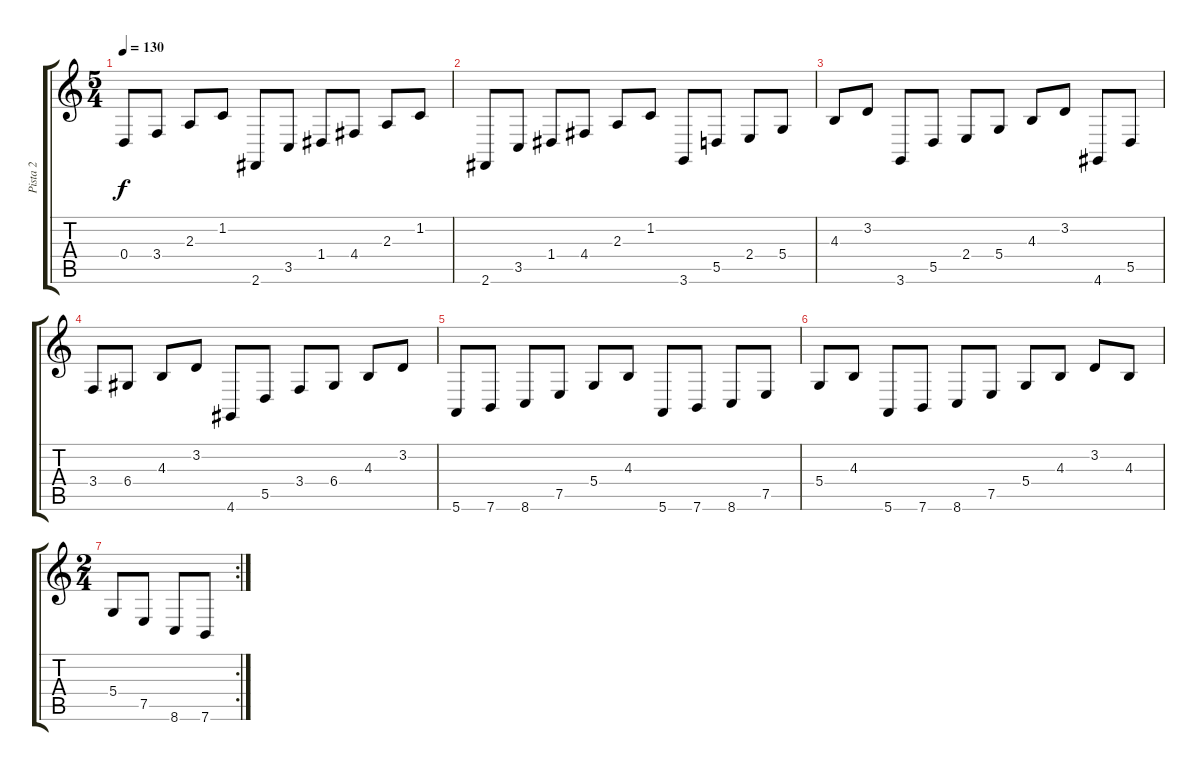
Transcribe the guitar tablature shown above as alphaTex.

\track ("Pista 2" "Pista 2") {instrument acousticgrandpiano}
\staff {score tabs}
\tuning (E4 B3 G3 D3 A2 E2) {hide}
\ts (5 4)
\tempo 130
\clef g2
\ks c
0.4.8{dy f} 3.4.8 2.3.8 1.2.8 2.6.8 3.5.8 1.4.8 4.4.8 2.3.8 1.2.8 |
2.6.8 3.5.8 1.4.8 4.4.8 2.3.8 1.2.8 3.6.8 5.5.8 2.4.8 5.4.8 |
4.3.8 3.2.8 3.6.8 5.5.8 2.4.8 5.4.8 4.3.8 3.2.8 4.6.8 5.5.8 |
3.4.8 6.4.8 4.3.8 3.2.8 4.6.8 5.5.8 3.4.8 6.4.8 4.3.8 3.2.8 |
5.6.8 7.6.8 8.6.8 7.5.8 5.4.8 4.3.8 5.6.8 7.6.8 8.6.8 7.5.8 |
5.4.8 4.3.8 5.6.8 7.6.8 8.6.8 7.5.8 5.4.8 4.3.8 3.2.8 4.3.8 |
\rc 2
\ts (2 4)
5.4.8 7.5.8 8.6.8 7.6.8
